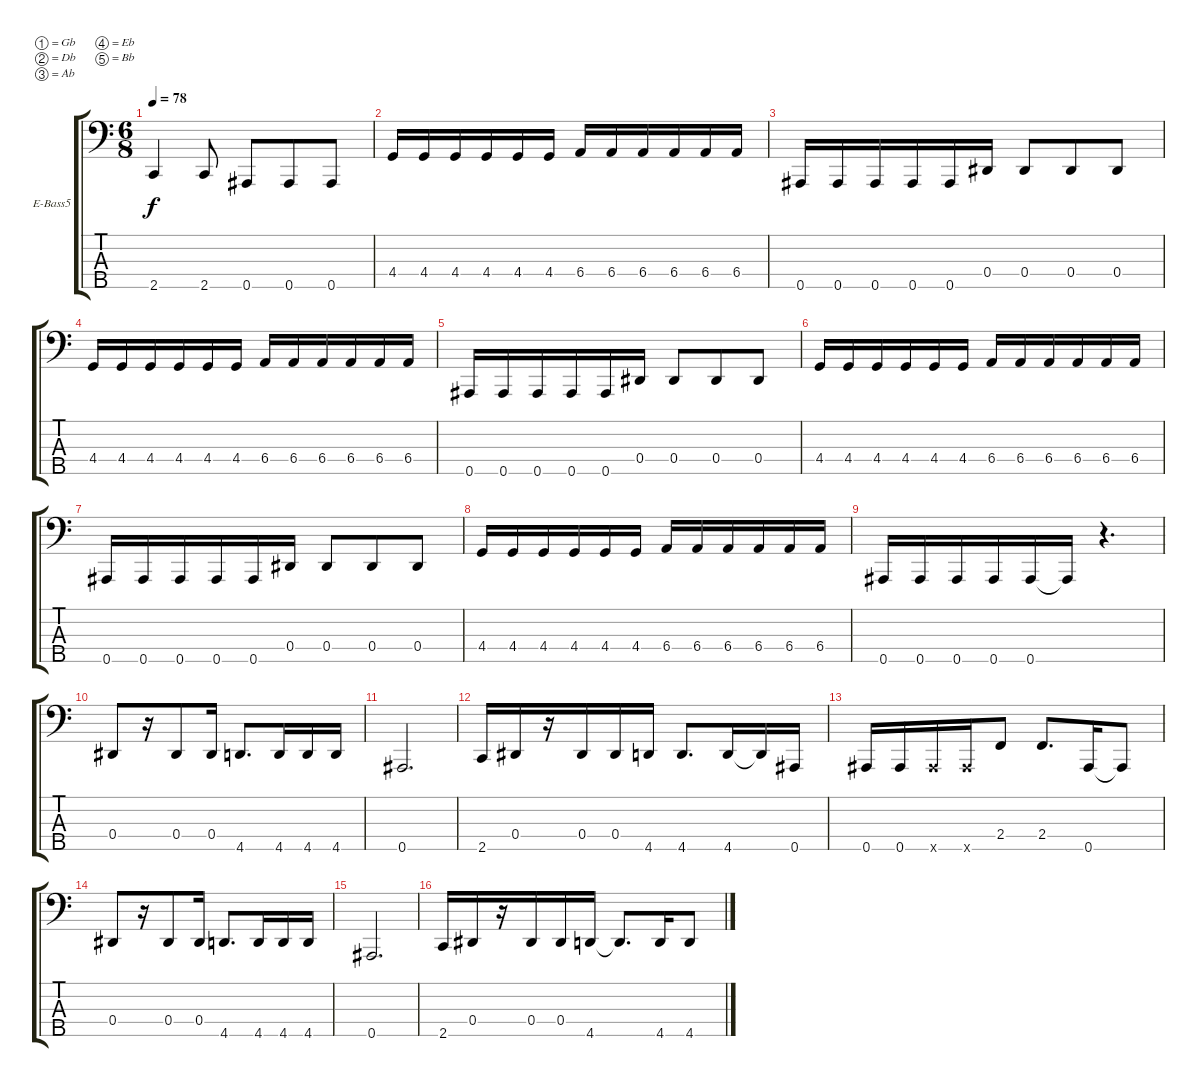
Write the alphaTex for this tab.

\defaultSystemsLayout 4
\bracketExtendMode groupsimilarinstruments
\firstSystemTrackNameOrientation horizontal
\otherSystemsTrackNameOrientation horizontal
\track ("Bass Elect. 5 String" "E-Bass5") {instrument electricbassfinger}
\staff {score tabs}
\tuning (Gb2 Db2 Ab1 Eb1 Bb0)
\ts (6 8)
\tempo 78
\clef f4
\scale
0.333333
\ks c
2.5.4{dy f} 2.5.8 0.5.8 0.5.8 0.5.8 |
\scale
0.333333 4.4.16 4.4.16 4.4.16 4.4.16 4.4.16 4.4.16 6.4.16 6.4.16 6.4.16 6.4.16 6.4.16 6.4.16 |
\scale
0.333333 0.5.16 0.5.16 0.5.16 0.5.16 0.5.16 0.4.16 0.4.8 0.4.8 0.4.8 |
\scale
0.333333 4.4.16 4.4.16 4.4.16 4.4.16 4.4.16 4.4.16 6.4.16 6.4.16 6.4.16 6.4.16 6.4.16 6.4.16 |
\scale
0.333333 0.5.16 0.5.16 0.5.16 0.5.16 0.5.16 0.4.16 0.4.8 0.4.8 0.4.8 |
\scale
0.333333 4.4.16 4.4.16 4.4.16 4.4.16 4.4.16 4.4.16 6.4.16 6.4.16 6.4.16 6.4.16 6.4.16 6.4.16 |
\scale
0.333333 0.5.16 0.5.16 0.5.16 0.5.16 0.5.16 0.4.16 0.4.8 0.4.8 0.4.8 |
\scale
0.333333 4.4.16 4.4.16 4.4.16 4.4.16 4.4.16 4.4.16 6.4.16 6.4.16 6.4.16 6.4.16 6.4.16 6.4.16 |
\scale
0.333333 0.5.16 0.5.16 0.5.16 0.5.16 0.5.16 0.5{t}.16 r.4{d} |
\scale
0.333333 0.4.8 r.16 0.4.8 0.4.16 4.5.8{d} 4.5.16 4.5.16 4.5.16 |
\scale
0.333333 0.5.2{d} |
\scale
0.333333 2.5.16 0.4.16 r.16 0.4.16 0.4.16 4.5.16 4.5.8{d} 4.5.16 4.5{t}.16 0.5.16 |
\scale
0.333333 0.5.16 0.5.16 0.5{x}.16 0.5{x}.16 2.4.8 2.4.8{d} 0.5.16 0.5{t}.8 |
\scale
0.333333 0.4.8 r.16 0.4.8 0.4.16 4.5.8{d} 4.5.16 4.5.16 4.5.16 |
\scale
0.333333 0.5.2{d} |
\scale
0.333333 2.5.16 0.4.16 r.16 0.4.16 0.4.16 4.5.16 4.5{t}.8{d} 4.5.16 4.5.8
